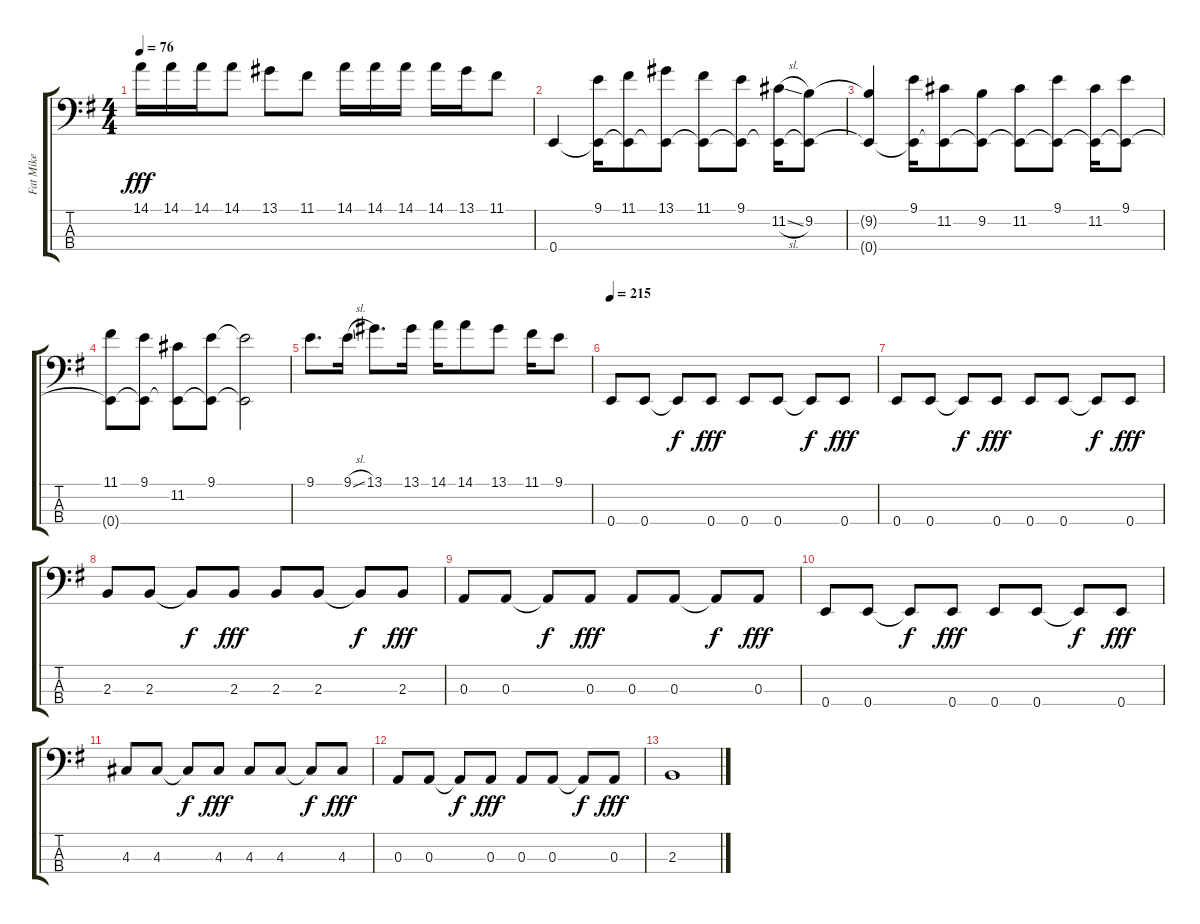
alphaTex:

\track ("Fat Mike" "Fat Mike") {instrument electricbasspick}
\staff {score tabs}
\tuning (G2 D2 A1 E1) {hide}
\ts (4 4)
\tempo 76
\clef f4
\ks eminor
14.1.16{dy fff} 14.1.16 14.1.16 14.1.8 13.1.8 11.1.8 14.1.16 14.1.16 14.1.16 14.1.16 13.1.16 11.1.8 |
0.4.4 (9.1 0.4{t}).16 (11.1 0.4{t}).8 (13.1 0.4{t}).8 (11.1 0.4{t}).8 (9.1 0.4{t}).8 (11.2{sl} 0.4{t}).16 (9.2 0.4{t}).8 |
(9.2{t} 0.4{t}).4 (9.1 0.4{t}).16 (11.2 0.4{t}).8 (9.2 0.4{t}).8 (11.2 0.4{t}).8 (9.1 0.4{t}).8 (11.2 0.4{t}).16 (9.1 0.4{t}).8 |
(11.1 0.4{t}).8 (9.1 0.4{t}).8 (11.2 0.4{t}).8 (9.1 0.4{t}).8 (9.1{t} 0.4{t}).2 |
9.1.8{d} 9.1{sl}.16 13.1.8{d} 13.1.16 14.1.16 14.1.8 13.1.8 11.1.16 9.1.8 |
\tempo 215
0.4.8 0.4.8 0.4{t}.8{dy f} 0.4.8{dy fff} 0.4.8 0.4.8 0.4{t}.8{dy f} 0.4.8{dy fff} |
0.4.8 0.4.8 0.4{t}.8{dy f} 0.4.8{dy fff} 0.4.8 0.4.8 0.4{t}.8{dy f} 0.4.8{dy fff} |
2.3.8 2.3.8 2.3{t}.8{dy f} 2.3.8{dy fff} 2.3.8 2.3.8 2.3{t}.8{dy f} 2.3.8{dy fff} |
0.3.8 0.3.8 0.3{t}.8{dy f} 0.3.8{dy fff} 0.3.8 0.3.8 0.3{t}.8{dy f} 0.3.8{dy fff} |
0.4.8 0.4.8 0.4{t}.8{dy f} 0.4.8{dy fff} 0.4.8 0.4.8 0.4{t}.8{dy f} 0.4.8{dy fff} |
4.3.8 4.3.8 4.3{t}.8{dy f} 4.3.8{dy fff} 4.3.8 4.3.8 4.3{t}.8{dy f} 4.3.8{dy fff} |
0.3.8 0.3.8 0.3{t}.8{dy f} 0.3.8{dy fff} 0.3.8 0.3.8 0.3{t}.8{dy f} 0.3.8{dy fff} |
2.3.1
